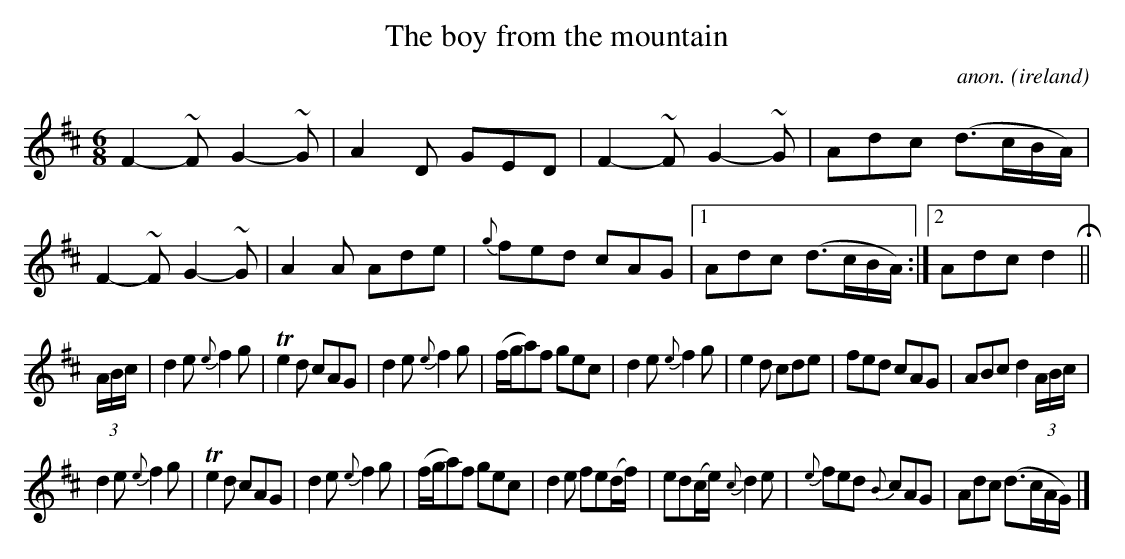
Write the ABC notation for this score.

X:1
T:The boy from the mountain
O:ireland
C:anon.
m:~n = m/n/
m:Tn2 = (3n/o/n/ o/4n/4-n/
M:6/8
L:1/8
K:D
F2-~F G2-~G|A2D GED|F2-~F G2-~G|Adc (d>cB/A/)|F2-~F G2-~G|A2A Ade|{g}fed cAG|[1 Adc (d>cB/A/):|[2 Adc d2H||
(3A/B/c/|d2e {e}f2g|Te2d cAG|d2e {e}f2g|(f/g/a)f gec|d2e {e}f2g|e2d cde|fed cAG|ABc d2 (3A/B/c/|
d2e {e}f2g|Te2d cAG|d2e {e}f2g|(f/g/a)f gec|d2e fe(d/f/)|ed(c/e/) {c}d2e|{e}fed {B}cAG|Adc (d>cA/G/)|]
